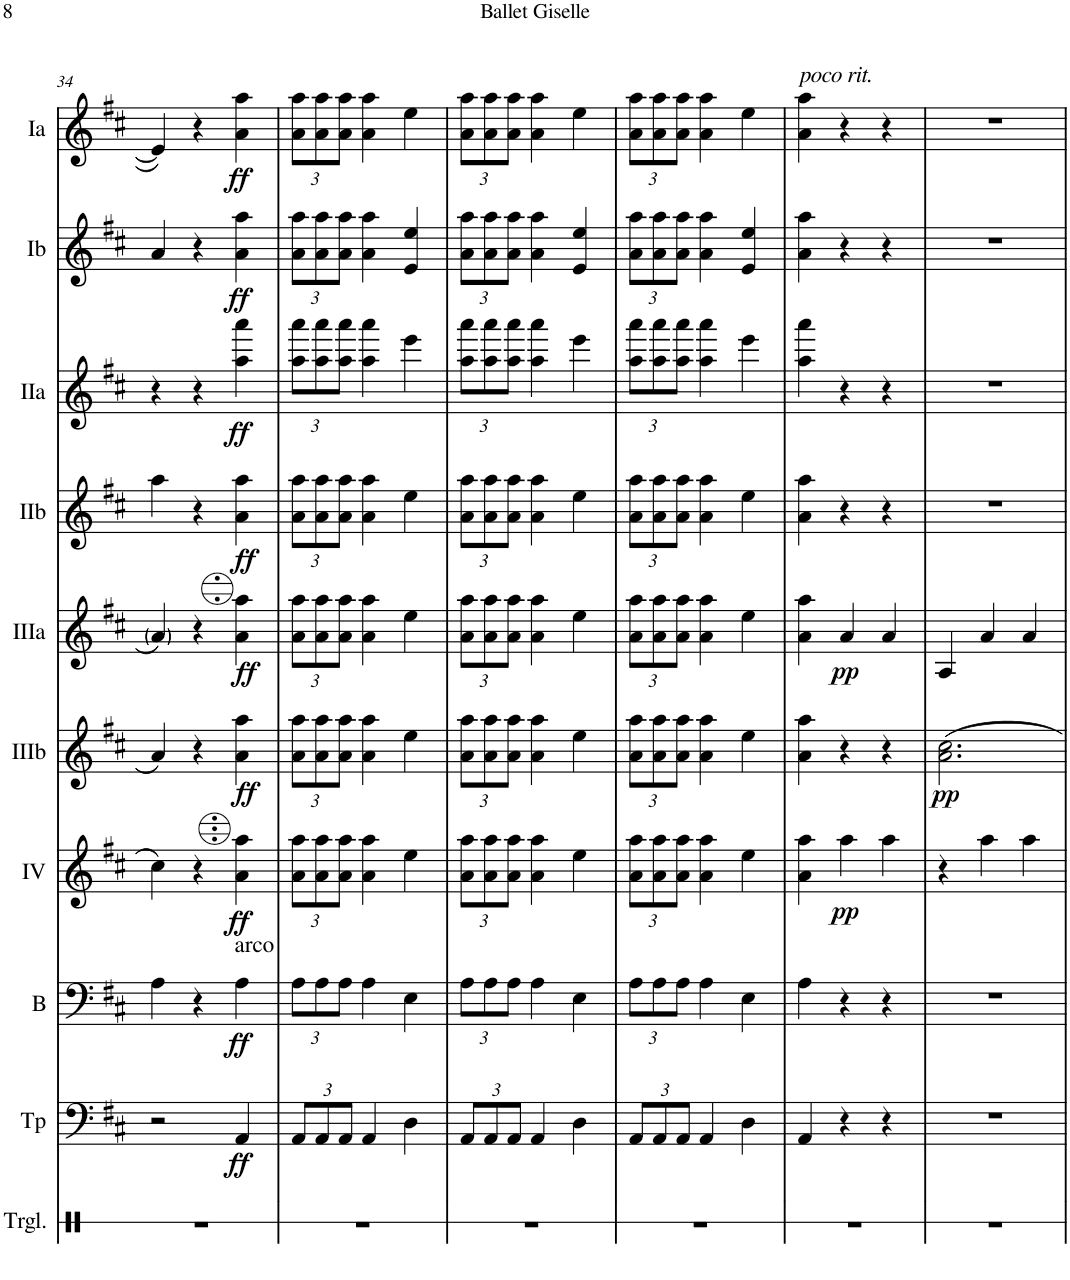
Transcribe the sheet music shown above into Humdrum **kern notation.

**kern	**kern	**dynam	**kern	**dynam	**kern	**dynam	**kern	**dynam	**kern	**dynam	**kern	**dynam	**kern	**dynam	**kern	**dynam	**kern	**dynam
*part10	*part9	*part9	*part8	*part8	*part7	*part7	*part6	*part6	*part5	*part5	*part4	*part4	*part3	*part3	*part2	*part2	*part1	*part1
*staff10	*staff9	*staff9	*staff8	*staff8	*staff7	*staff7	*staff6	*staff6	*staff5	*staff5	*staff4	*staff4	*staff3	*staff3	*staff2	*staff2	*staff1	*staff1
*I"Triangle	*I"Timp.	*	*I"Bass	*	*I"Acc. 4	*	*I"Acc. 3b	*	*I"Acc. 3a	*	*I"Acc. 2b	*	*I"Acc. 2a	*	*I"Acc. 1b	*	*I"Acc. 1a	*
*I'Trgl.	*I'Tp	*	*I'B	*	*	*	*	*	*	*	*	*	*	*	*	*	*	*
!!LO:PB:g=z
*clefX	*clefF4	*	*clefF4	*	*clefG2	*	*clefG2	*	*clefG2	*	*clefG2	*	*clefG2	*	*clefG2	*	*clefG2	*
*	*	*	*Trd7c12	*	*Trd7c12	*	*Trd7c12	*	*Trd7c12	*	*	*	*	*	*	*	*	*
*k[]	*k[f#c#]	*	*k[f#c#]	*	*k[f#c#]	*	*k[f#c#]	*	*k[f#c#]	*	*k[f#c#]	*	*k[f#c#]	*	*k[f#c#]	*	*k[f#c#]	*
*M3/4	*M3/4	*	*M3/4	*	*M3/4	*	*M3/4	*	*M3/4	*	*M3/4	*	*M3/4	*	*M3/4	*	*M3/4	*
=34	=34	=34	=34	=34	=34	=34	=34	=34	=34	=34	=34	=34	=34	=34	=34	=34	=34	=34
2.r	2r	.	4A\	.	4cc#\	.	4a/	.	4a/	.	4aa\	.	4r	.	4a/	.	4e/]	.
.	.	.	4r	.	4r	.	4r	.	4r	.	4r	.	4r	.	4r	.	4r	.
!	!	!	!LO:TX:a:t=arco	!	!	!	!	!	!	!	!	!	!	!	!	!	!	!
!	!	!LO:DY:b	!	!LO:DY:b	!	!LO:DY:b	!	!LO:DY:b	!	!LO:DY:b	!	!LO:DY:b	!	!LO:DY:b	!	!LO:DY:b	!	!LO:DY:b
.	4AA/	ff	4A\	ff	4a\ 4aa\	ff	4a\ 4aa\	ff	4a\ 4aa\	ff	4a\ 4aa\	ff	4aa\ 4aaa\	ff	4a\ 4aa\	ff	4a\ 4aa\	ff
=35	=35	=35	=35	=35	=35	=35	=35	=35	=35	=35	=35	=35	=35	=35	=35	=35	=35	=35
*	*Xbrackettup	*	*Xbrackettup	*	*Xbrackettup	*	*Xbrackettup	*	*Xbrackettup	*	*Xbrackettup	*	*Xbrackettup	*	*Xbrackettup	*	*Xbrackettup	*
2.r	12AA/L	.	12A\L	.	12a\ 12aa\L	.	12a\ 12aa\L	.	12a\ 12aa\L	.	12a\ 12aa\L	.	12aa\ 12aaa\L	.	12a\ 12aa\L	.	12a\ 12aa\L	.
.	12AA/	.	12A\	.	12a\ 12aa\	.	12a\ 12aa\	.	12a\ 12aa\	.	12a\ 12aa\	.	12aa\ 12aaa\	.	12a\ 12aa\	.	12a\ 12aa\	.
.	12AA/J	.	12A\J	.	12a\ 12aa\J	.	12a\ 12aa\J	.	12a\ 12aa\J	.	12a\ 12aa\J	.	12aa\ 12aaa\J	.	12a\ 12aa\J	.	12a\ 12aa\J	.
.	4AA/	.	4A\	.	4a\ 4aa\	.	4a\ 4aa\	.	4a\ 4aa\	.	4a\ 4aa\	.	4aa\ 4aaa\	.	4a\ 4aa\	.	4a\ 4aa\	.
.	4D\	.	4E\	.	4ee\	.	4ee\	.	4ee\	.	4ee\	.	4eee\	.	4e/ 4ee/	.	4ee\	.
=36	=36	=36	=36	=36	=36	=36	=36	=36	=36	=36	=36	=36	=36	=36	=36	=36	=36	=36
2.r	12AA/L	.	12A\L	.	12a\ 12aa\L	.	12a\ 12aa\L	.	12a\ 12aa\L	.	12a\ 12aa\L	.	12aa\ 12aaa\L	.	12a\ 12aa\L	.	12a\ 12aa\L	.
.	12AA/	.	12A\	.	12a\ 12aa\	.	12a\ 12aa\	.	12a\ 12aa\	.	12a\ 12aa\	.	12aa\ 12aaa\	.	12a\ 12aa\	.	12a\ 12aa\	.
.	12AA/J	.	12A\J	.	12a\ 12aa\J	.	12a\ 12aa\J	.	12a\ 12aa\J	.	12a\ 12aa\J	.	12aa\ 12aaa\J	.	12a\ 12aa\J	.	12a\ 12aa\J	.
.	4AA/	.	4A\	.	4a\ 4aa\	.	4a\ 4aa\	.	4a\ 4aa\	.	4a\ 4aa\	.	4aa\ 4aaa\	.	4a\ 4aa\	.	4a\ 4aa\	.
.	4D\	.	4E\	.	4ee\	.	4ee\	.	4ee\	.	4ee\	.	4eee\	.	4e/ 4ee/	.	4ee\	.
=37	=37	=37	=37	=37	=37	=37	=37	=37	=37	=37	=37	=37	=37	=37	=37	=37	=37	=37
2.r	12AA/L	.	12A\L	.	12a\ 12aa\L	.	12a\ 12aa\L	.	12a\ 12aa\L	.	12a\ 12aa\L	.	12aa\ 12aaa\L	.	12a\ 12aa\L	.	12a\ 12aa\L	.
.	12AA/	.	12A\	.	12a\ 12aa\	.	12a\ 12aa\	.	12a\ 12aa\	.	12a\ 12aa\	.	12aa\ 12aaa\	.	12a\ 12aa\	.	12a\ 12aa\	.
.	12AA/J	.	12A\J	.	12a\ 12aa\J	.	12a\ 12aa\J	.	12a\ 12aa\J	.	12a\ 12aa\J	.	12aa\ 12aaa\J	.	12a\ 12aa\J	.	12a\ 12aa\J	.
.	4AA/	.	4A\	.	4a\ 4aa\	.	4a\ 4aa\	.	4a\ 4aa\	.	4a\ 4aa\	.	4aa\ 4aaa\	.	4a\ 4aa\	.	4a\ 4aa\	.
.	4D\	.	4E\	.	4ee\	.	4ee\	.	4ee\	.	4ee\	.	4eee\	.	4e/ 4ee/	.	4ee\	.
=38	=38	=38	=38	=38	=38	=38	=38	=38	=38	=38	=38	=38	=38	=38	=38	=38	=38	=38
!	!	!	!	!	!	!	!	!	!	!	!	!	!	!	!	!	!LO:TX:a:i:t=poco rit.	!
2.r	4AA/	.	4A\	.	4a\ 4aa\	.	4a\ 4aa\	.	4a\ 4aa\	.	4a\ 4aa\	.	4aa\ 4aaa\	.	4a\ 4aa\	.	4a\ 4aa\	.
!	!	!	!	!	!	!LO:DY:b	!	!	!	!LO:DY:b	!	!	!	!	!	!	!	!
.	4r	.	4r	.	4aa\	pp	4r	.	4a/	pp	4r	.	4r	.	4r	.	4r	.
.	4r	.	4r	.	4aa\	.	4r	.	4a/	.	4r	.	4r	.	4r	.	4r	.
=39	=39	=39	=39	=39	=39	=39	=39	=39	=39	=39	=39	=39	=39	=39	=39	=39	=39	=39
!	!	!	!	!	!	!	!	!LO:DY:b	!	!	!	!	!	!	!	!	!	!
2.r	2.r	.	2.r	.	4r	.	2.a\ 2.cc#\	pp	4A/	.	2.r	.	2.r	.	2.r	.	2.r	.
.	.	.	.	.	4aa\	.	.	.	4a/	.	.	.	.	.	.	.	.	.
.	.	.	.	.	4aa\	.	.	.	4a/	.	.	.	.	.	.	.	.	.
=	=	=	=	=	=	=	=	=	=	=	=	=	=	=	=	=	=	=
*-	*-	*-	*-	*-	*-	*-	*-	*-	*-	*-	*-	*-	*-	*-	*-	*-	*-	*-
